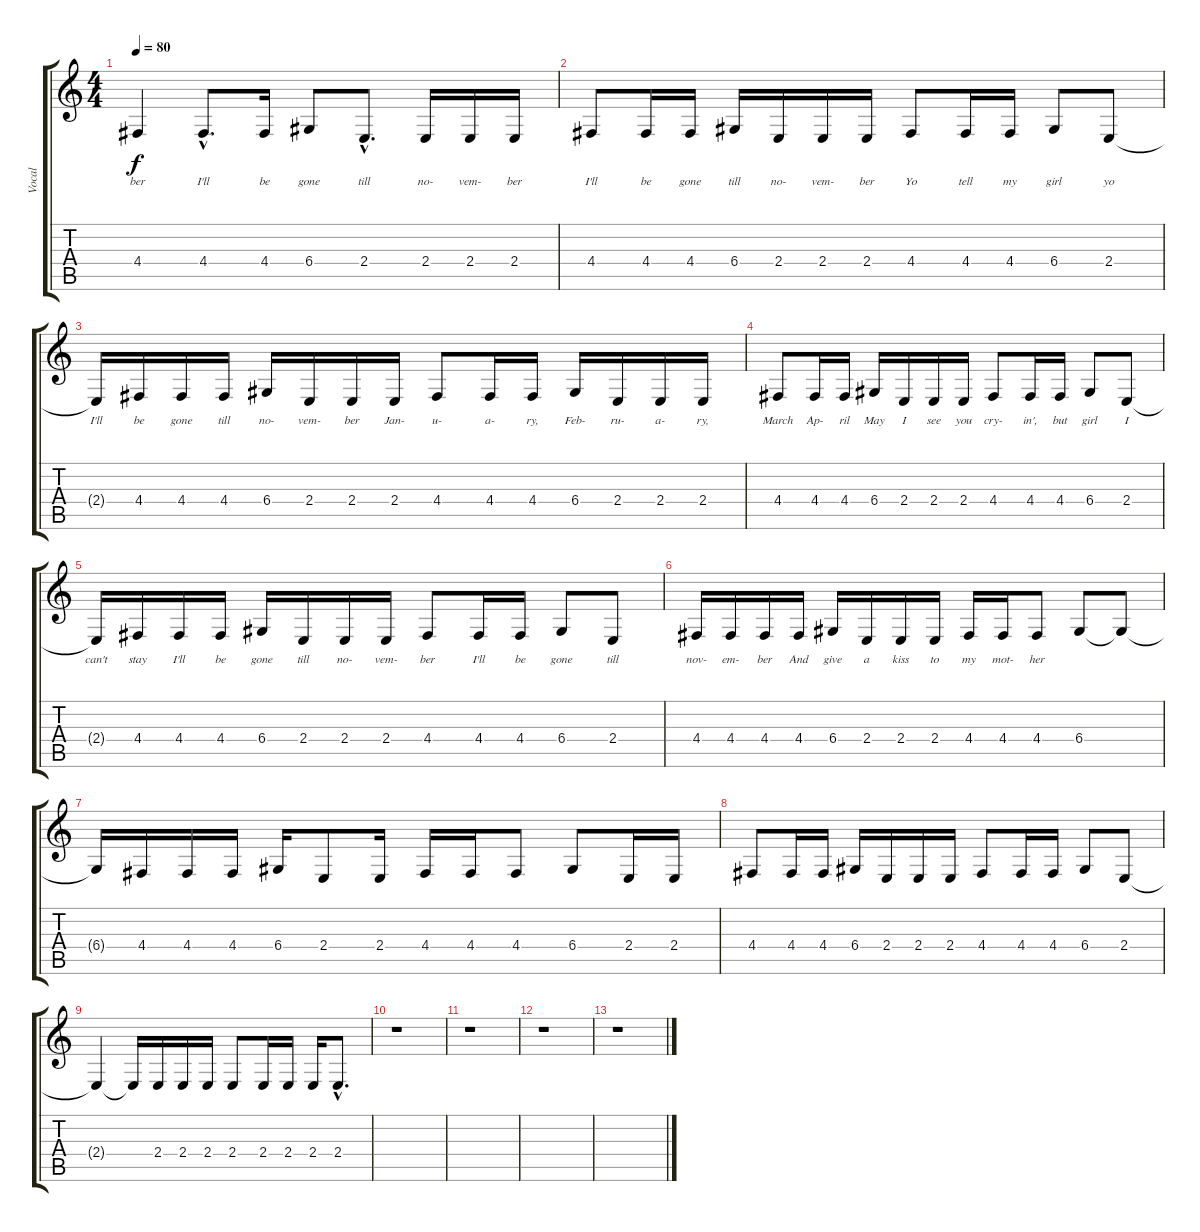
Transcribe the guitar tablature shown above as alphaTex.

\track ("Vocal" "Vocal") {instrument viola}
\staff {score tabs}
\tuning (E4 B3 G3 D3 A2 E2) {hide}
\ts (4 4)
\tempo 80
\clef g2
\ks c
4.4{t}.4{lyrics (0 "ber") lyrics (1 "") lyrics (2 "") lyrics (3 "") lyrics (4 "") dy f} 4.4{hac}.8{d lyrics (0 "I'll") lyrics (1 "") lyrics (2 "") lyrics (3 "") lyrics (4 "")} 4.4.16{lyrics (0 "be") lyrics (1 "") lyrics (2 "") lyrics (3 "") lyrics (4 "")} 6.4.8{lyrics (0 "gone") lyrics (1 "") lyrics (2 "") lyrics (3 "") lyrics (4 "")} 2.4{hac}.8{d lyrics (0 "till") lyrics (1 "") lyrics (2 "") lyrics (3 "") lyrics (4 "")} 2.4.16{lyrics (0 "no-") lyrics (1 "") lyrics (2 "") lyrics (3 "") lyrics (4 "")} 2.4.16{lyrics (0 "vem-") lyrics (1 "") lyrics (2 "") lyrics (3 "") lyrics (4 "")} 2.4.16{lyrics (0 "ber") lyrics (1 "") lyrics (2 "") lyrics (3 "") lyrics (4 "")} |
4.4.8{lyrics (0 "I'll") lyrics (1 "") lyrics (2 "") lyrics (3 "") lyrics (4 "")} 4.4.16{lyrics (0 "be") lyrics (1 "") lyrics (2 "") lyrics (3 "") lyrics (4 "")} 4.4.16{lyrics (0 "gone") lyrics (1 "") lyrics (2 "") lyrics (3 "") lyrics (4 "")} 6.4.16{lyrics (0 "till") lyrics (1 "") lyrics (2 "") lyrics (3 "") lyrics (4 "")} 2.4.16{lyrics (0 "no-") lyrics (1 "") lyrics (2 "") lyrics (3 "") lyrics (4 "")} 2.4.16{lyrics (0 "vem-") lyrics (1 "") lyrics (2 "") lyrics (3 "") lyrics (4 "")} 2.4.16{lyrics (0 "ber") lyrics (1 "") lyrics (2 "") lyrics (3 "") lyrics (4 "")} 4.4.8{lyrics (0 "Yo") lyrics (1 "") lyrics (2 "") lyrics (3 "") lyrics (4 "")} 4.4.16{lyrics (0 "tell") lyrics (1 "") lyrics (2 "") lyrics (3 "") lyrics (4 "")} 4.4.16{lyrics (0 "my") lyrics (1 "") lyrics (2 "") lyrics (3 "") lyrics (4 "")} 6.4.8{lyrics (0 "girl") lyrics (1 "") lyrics (2 "") lyrics (3 "") lyrics (4 "")} 2.4.8{lyrics (0 "yo") lyrics (1 "") lyrics (2 "") lyrics (3 "") lyrics (4 "")} |
2.4{t}.16{lyrics (0 "I'll") lyrics (1 "") lyrics (2 "") lyrics (3 "") lyrics (4 "")} 4.4.16{lyrics (0 "be") lyrics (1 "") lyrics (2 "") lyrics (3 "") lyrics (4 "")} 4.4.16{lyrics (0 "gone") lyrics (1 "") lyrics (2 "") lyrics (3 "") lyrics (4 "")} 4.4.16{lyrics (0 "till") lyrics (1 "") lyrics (2 "") lyrics (3 "") lyrics (4 "")} 6.4.16{lyrics (0 "no-") lyrics (1 "") lyrics (2 "") lyrics (3 "") lyrics (4 "")} 2.4.16{lyrics (0 "vem-") lyrics (1 "") lyrics (2 "") lyrics (3 "") lyrics (4 "")} 2.4.16{lyrics (0 "ber") lyrics (1 "") lyrics (2 "") lyrics (3 "") lyrics (4 "")} 2.4.16{lyrics (0 "Jan-") lyrics (1 "") lyrics (2 "") lyrics (3 "") lyrics (4 "")} 4.4.8{lyrics (0 "u-") lyrics (1 "") lyrics (2 "") lyrics (3 "") lyrics (4 "")} 4.4.16{lyrics (0 "a-") lyrics (1 "") lyrics (2 "") lyrics (3 "") lyrics (4 "")} 4.4.16{lyrics (0 "ry,") lyrics (1 "") lyrics (2 "") lyrics (3 "") lyrics (4 "")} 6.4.16{lyrics (0 "Feb-") lyrics (1 "") lyrics (2 "") lyrics (3 "") lyrics (4 "")} 2.4.16{lyrics (0 "ru-") lyrics (1 "") lyrics (2 "") lyrics (3 "") lyrics (4 "")} 2.4.16{lyrics (0 "a-") lyrics (1 "") lyrics (2 "") lyrics (3 "") lyrics (4 "")} 2.4.16{lyrics (0 "ry,") lyrics (1 "") lyrics (2 "") lyrics (3 "") lyrics (4 "")} |
4.4.8{lyrics (0 "March") lyrics (1 "") lyrics (2 "") lyrics (3 "") lyrics (4 "")} 4.4.16{lyrics (0 "Ap-") lyrics (1 "") lyrics (2 "") lyrics (3 "") lyrics (4 "")} 4.4.16{lyrics (0 "ril") lyrics (1 "") lyrics (2 "") lyrics (3 "") lyrics (4 "")} 6.4.16{lyrics (0 "May") lyrics (1 "") lyrics (2 "") lyrics (3 "") lyrics (4 "")} 2.4.16{lyrics (0 "I") lyrics (1 "") lyrics (2 "") lyrics (3 "") lyrics (4 "")} 2.4.16{lyrics (0 "see") lyrics (1 "") lyrics (2 "") lyrics (3 "") lyrics (4 "")} 2.4.16{lyrics (0 "you") lyrics (1 "") lyrics (2 "") lyrics (3 "") lyrics (4 "")} 4.4.8{lyrics (0 "cry-") lyrics (1 "") lyrics (2 "") lyrics (3 "") lyrics (4 "")} 4.4.16{lyrics (0 "in',") lyrics (1 "") lyrics (2 "") lyrics (3 "") lyrics (4 "")} 4.4.16{lyrics (0 "but") lyrics (1 "") lyrics (2 "") lyrics (3 "") lyrics (4 "")} 6.4.8{lyrics (0 "girl") lyrics (1 "") lyrics (2 "") lyrics (3 "") lyrics (4 "")} 2.4.8{lyrics (0 "I") lyrics (1 "") lyrics (2 "") lyrics (3 "") lyrics (4 "")} |
2.4{t}.16{lyrics (0 "can't") lyrics (1 "") lyrics (2 "") lyrics (3 "") lyrics (4 "")} 4.4.16{lyrics (0 "stay") lyrics (1 "") lyrics (2 "") lyrics (3 "") lyrics (4 "")} 4.4.16{lyrics (0 "I'll") lyrics (1 "") lyrics (2 "") lyrics (3 "") lyrics (4 "")} 4.4.16{lyrics (0 "be") lyrics (1 "") lyrics (2 "") lyrics (3 "") lyrics (4 "")} 6.4.16{lyrics (0 "gone") lyrics (1 "") lyrics (2 "") lyrics (3 "") lyrics (4 "")} 2.4.16{lyrics (0 "till") lyrics (1 "") lyrics (2 "") lyrics (3 "") lyrics (4 "")} 2.4.16{lyrics (0 "no-") lyrics (1 "") lyrics (2 "") lyrics (3 "") lyrics (4 "")} 2.4.16{lyrics (0 "vem-") lyrics (1 "") lyrics (2 "") lyrics (3 "") lyrics (4 "")} 4.4.8{lyrics (0 "ber") lyrics (1 "") lyrics (2 "") lyrics (3 "") lyrics (4 "")} 4.4.16{lyrics (0 "I'll") lyrics (1 "") lyrics (2 "") lyrics (3 "") lyrics (4 "")} 4.4.16{lyrics (0 "be") lyrics (1 "") lyrics (2 "") lyrics (3 "") lyrics (4 "")} 6.4.8{lyrics (0 "gone") lyrics (1 "") lyrics (2 "") lyrics (3 "") lyrics (4 "")} 2.4.8{lyrics (0 "till") lyrics (1 "") lyrics (2 "") lyrics (3 "") lyrics (4 "")} |
4.4.16{lyrics (0 "nov-") lyrics (1 "") lyrics (2 "") lyrics (3 "") lyrics (4 "")} 4.4.16{lyrics (0 "em-") lyrics (1 "") lyrics (2 "") lyrics (3 "") lyrics (4 "")} 4.4.16{lyrics (0 "ber") lyrics (1 "") lyrics (2 "") lyrics (3 "") lyrics (4 "")} 4.4.16{lyrics (0 "And") lyrics (1 "") lyrics (2 "") lyrics (3 "") lyrics (4 "")} 6.4.16{lyrics (0 "give") lyrics (1 "") lyrics (2 "") lyrics (3 "") lyrics (4 "")} 2.4.16{lyrics (0 "a") lyrics (1 "") lyrics (2 "") lyrics (3 "") lyrics (4 "")} 2.4.16{lyrics (0 "kiss") lyrics (1 "") lyrics (2 "") lyrics (3 "") lyrics (4 "")} 2.4.16{lyrics (0 "to") lyrics (1 "") lyrics (2 "") lyrics (3 "") lyrics (4 "")} 4.4.16{lyrics (0 "my") lyrics (1 "") lyrics (2 "") lyrics (3 "") lyrics (4 "")} 4.4.16{lyrics (0 "mot-") lyrics (1 "") lyrics (2 "") lyrics (3 "") lyrics (4 "")} 4.4.8{lyrics (0 "her") lyrics (1 "") lyrics (2 "") lyrics (3 "") lyrics (4 "")} 6.4.8 6.4{t}.8 |
6.4{t}.16 4.4.16 4.4.16 4.4.16 6.4.16 2.4.8 2.4.16 4.4.16 4.4.16 4.4.8 6.4.8 2.4.16 2.4.16 |
4.4.8 4.4.16 4.4.16 6.4.16 2.4.16 2.4.16 2.4.16 4.4.8 4.4.16 4.4.16 6.4.8 2.4.8 |
2.4{t}.4 2.4{t}.16 2.4.16 2.4.16 2.4.16 2.4.8 2.4.16 2.4.16 2.4.16 2.4{hac}.8{d} |
r.1 |
r.1 |
r.1 |
r.1
